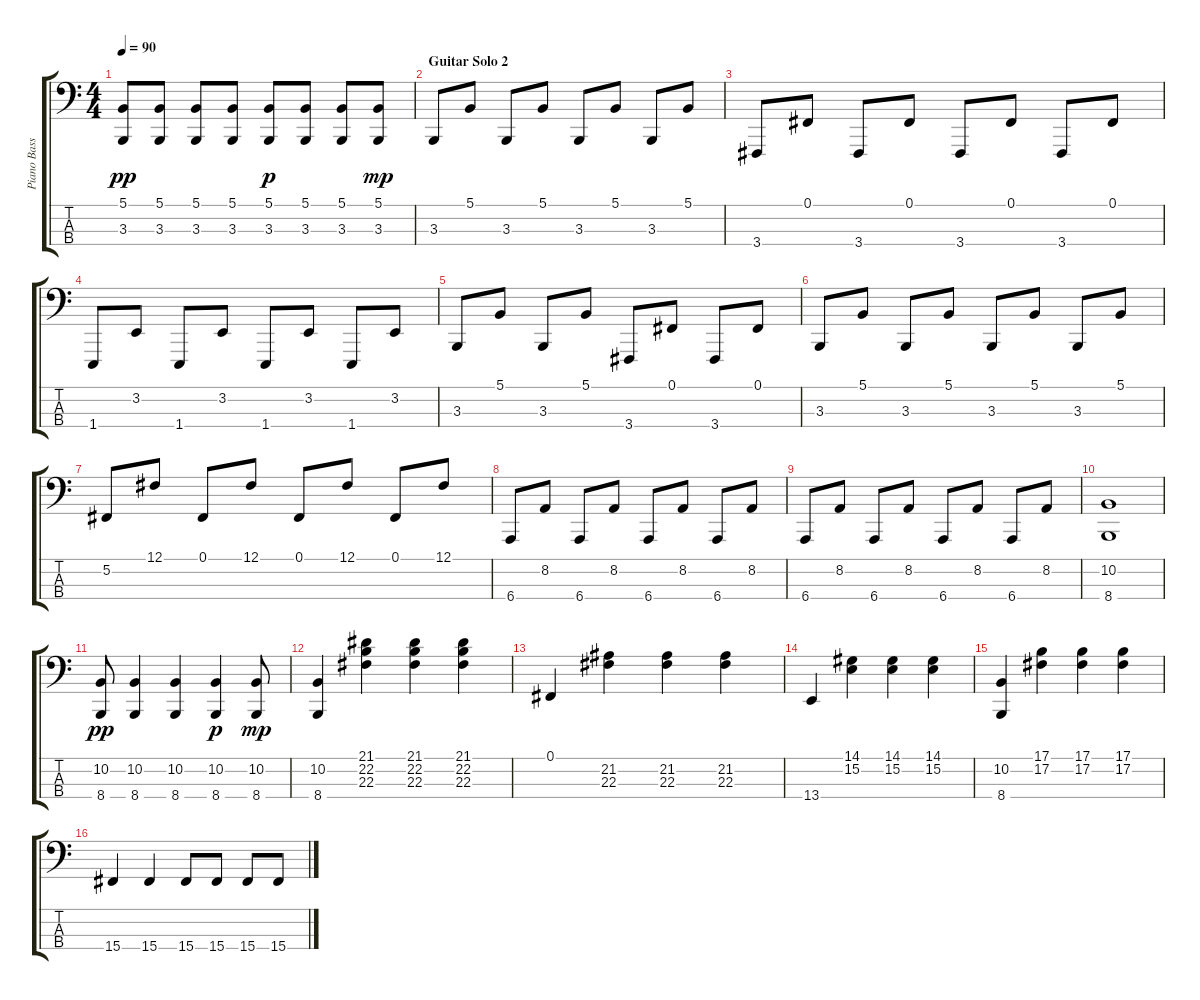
\track ("Piano Bass (Dizzy)" "Piano Bass") {instrument brightacousticpiano}
\staff {score tabs}
\tuning (Gb2 Db2 Ab1 Eb1) {hide}
\ts (4 4)
\tempo 90
\clef f4
\ks c
(5.1 3.3).8{dy pp} (5.1 3.3).8 (5.1 3.3).8 (5.1 3.3).8 (5.1 3.3).8{dy p} (5.1 3.3).8 (5.1 3.3).8 (5.1 3.3).8{dy mp} |
\section ("" "Guitar Solo 2")
3.3.8 5.1.8 3.3.8 5.1.8 3.3.8 5.1.8 3.3.8 5.1.8 |
3.4.8 0.1.8 3.4.8 0.1.8 3.4.8 0.1.8 3.4.8 0.1.8 |
1.4.8 3.2.8 1.4.8 3.2.8 1.4.8 3.2.8 1.4.8 3.2.8 |
3.3.8 5.1.8 3.3.8 5.1.8 3.4.8 0.1.8 3.4.8 0.1.8 |
3.3.8 5.1.8 3.3.8 5.1.8 3.3.8 5.1.8 3.3.8 5.1.8 |
5.2.8 12.1.8 0.1.8 12.1.8 0.1.8 12.1.8 0.1.8 12.1.8 |
6.4.8 8.2.8 6.4.8 8.2.8 6.4.8 8.2.8 6.4.8 8.2.8 |
6.4.8 8.2.8 6.4.8 8.2.8 6.4.8 8.2.8 6.4.8 8.2.8 |
(10.2 8.4).1 |
(10.2 8.4).8{dy pp} (10.2 8.4).4 (10.2 8.4).4 (10.2 8.4).4{dy p} (10.2 8.4).8{dy mp} |
(10.2 8.4).4 (21.1 22.2 22.3).4 (21.1 22.2 22.3).4 (21.1 22.2 22.3).4 |
0.1.4 (21.2 22.3).4 (21.2 22.3).4 (21.2 22.3).4 |
13.4.4 (14.1 15.2).4 (14.1 15.2).4 (14.1 15.2).4 |
(10.2 8.4).4 (17.1 17.2).4 (17.1 17.2).4 (17.1 17.2).4 |
15.4.4 15.4.4 15.4.8 15.4.8 15.4.8 15.4.8
